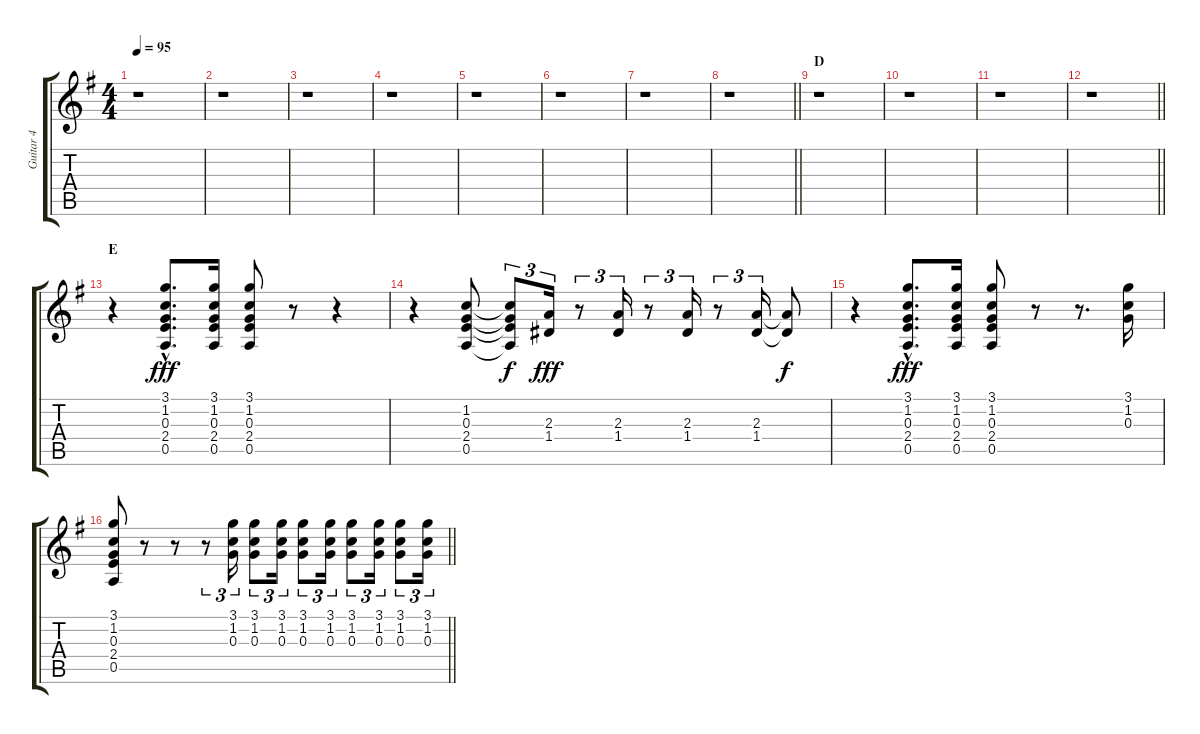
\track ("Guitar 4" "Guitar 4") {instrument electricguitarclean}
\staff {score tabs}
\tuning (E4 B3 G3 D3 A2 E2) {hide}
\ts (4 4)
\tempo 95
\clef g2
\ks g
r.1{dy fff} |
r.1 |
r.1 |
r.1 |
r.1 |
r.1 |
r.1 |
\barLineRight lightlight
r.1 |
\section ("" "D")
r.1 |
r.1 |
r.1 |
\barLineRight lightlight
r.1 |
\section ("" "E")
r.4 (3.1{hac} 1.2{hac} 0.3{hac} 2.4{hac} 0.5{hac}).8{d} (3.1 1.2 0.3 2.4 0.5).16 (3.1 1.2 0.3 2.4 0.5).8 r.8 r.4 |
r.4 (1.2 0.3 2.4 0.5).8 (1.2{t} 0.3{t} 2.4{t} 0.5{t}).8{tu (3 2) dy f} (2.3 1.4).16{tu (3 2) dy fff} r.8{tu (3 2)} (2.3 1.4).16{tu (3 2)} r.8{tu (3 2)} (2.3 1.4).16{tu (3 2)} r.8{tu (3 2)} (2.3 1.4).16{tu (3 2)} (2.3{t} 1.4{t}).8{dy f} |
r.4 (3.1{hac} 1.2{hac} 0.3{hac} 2.4{hac} 0.5{hac}).8{d dy fff} (3.1 1.2 0.3 2.4 0.5).16 (3.1 1.2 0.3 2.4 0.5).8 r.8 r.8{d} (3.1 1.2 0.3).16 |
\barLineRight lightlight
(3.1 1.2 0.3 2.4 0.5).8 r.8 r.8 r.8{tu (3 2)} (3.1 1.2 0.3).16{tu (3 2)} (3.1 1.2 0.3).8{tu (3 2)} (3.1 1.2 0.3).16{tu (3 2)} (3.1 1.2 0.3).8{tu (3 2)} (3.1 1.2 0.3).16{tu (3 2)} (3.1 1.2 0.3).8{tu (3 2)} (3.1 1.2 0.3).16{tu (3 2)} (3.1 1.2 0.3).8{tu (3 2)} (3.1 1.2 0.3).16{tu (3 2)}
